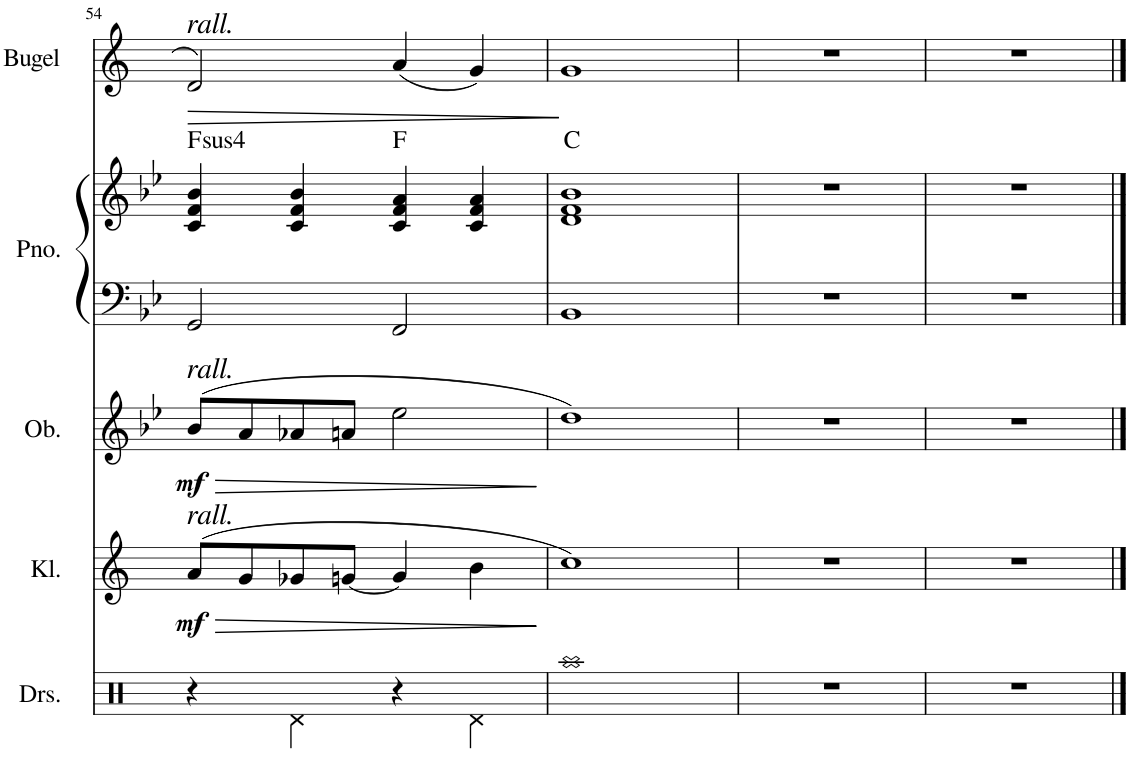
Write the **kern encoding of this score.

**kern	**kern	**dynam	**kern	**dynam	**kern	**kern	**harte	**kern	**dynam
*part5	*part4	*part4	*part3	*part3	*part2	*part2	*part2	*part1	*part1
*staff6	*staff5	*staff5	*staff4	*staff4	*staff3	*staff2	*	*staff1	*staff1
*I"Drumset	*I"Klarinet	*	*I"Hobo	*	*I"Piano	*	*	*I"Bugel	*
*I'Drs.	*I'Kl.	*	*	*	*I'Pno.	*	*	*I'Bugel	*
!!LO:PB:g=z
*clefX	*clefG2	*	*clefG2	*	*clefF4	*clefG2	*	*clefG2	*
*	*Trd1c2	*	*	*	*	*	*	*Trd1c2	*
*k[]	*k[]	*	*k[b-e-]	*	*k[b-e-]	*k[b-e-]	*	*k[]	*
*M4/4	*M4/4	*	*M4/4	*	*M4/4	*M4/4	*	*M4/4	*
=54	=54	=54	=54	=54	=54	=54	=54	=54	=54
!	!	!	!	!	!	!	!	!LO:TX:a:i:t=rall.	!
!	!	!	!LO:TX:a:i:t=rall.	!	!	!	!	!	!
!	!LO:TX:a:i:t=rall.	!	!	!	!	!	!	!	!
!	!	!LO:HP:b	!	!LO:HP:b	!	!	!	!	!LO:HP:b
!	!	!LO:DY:n=1:b	!	!LO:DY:n=1:b	!	!	!LO:H:kt=4	!	!
4r	(8a/L	> mf	(8b-/L	> mf	2GG/	4c/ 4f/ 4b-/	F:sus4	2d/	>
.	8g/	.	8a/	.	.	.	.	.	.
4Rd\	8g-X/	.	8a-X/	.	.	4c/ 4f/ 4b-/	.	.	.
.	[8gn/J	.	8an/J	.	.	.	.	.	.
4r	4g/]	.	2ee-\	.	2FF/	4c/ 4f/ 4a/	F:maj	(4a/	]
4Rd\	4b\	.	.	.	.	4c/ 4f/ 4a/	.	4g/)	.
.	.	]	.	]	.	.	.	.	.
=55	=55	=55	=55	=55	=55	=55	=55	=55	=55
1Raa	1cc)	.	1dd)	.	1BB-	1d 1f 1b-	C:maj	1g	.
=56	=56	=56	=56	=56	=56	=56	=56	=56	=56
1r	1r	.	1r	.	1r	1r	.	1r	.
=57	=57	=57	=57	=57	=57	=57	=57	=57	=57
1r	1r	.	1r	.	1r	1r	.	1r	.
==	==	==	==	==	==	==	==	==	==
*-	*-	*-	*-	*-	*-	*-	*-	*-	*-
